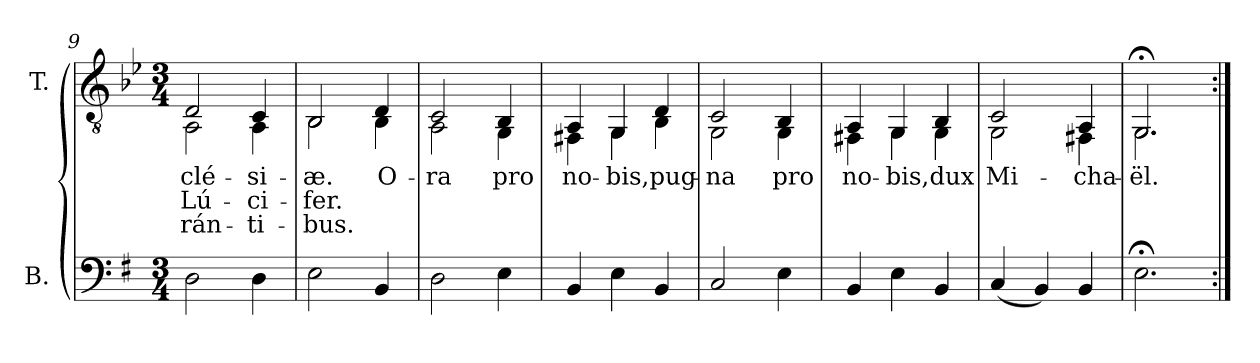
**kern	**kern	**text	**text	**text
*part2	*part1	*part1	*part1	*part1
*staff2	*staff1	*staff1	*staff1	*staff1
*I"B.	*I"T.	*	*	*
!!LO:LB:g=z
*clefF4	*clefGv2	*	*	*
*	*ITrd2c3	*	*	*
*k[f#]	*k[f#]	*	*	*
*e:	*e:	*	*	*
*M3/4	*M3/4	*	*	*
=9	=9	=9	=9	=9
!	!	!LO:LY:b:color=#000000	!	!
*	*^	*	*	*
!	!	!	!LO:LY:b:color=#000000	!LO:LY:b:color=#000000	!LO:LY:b:color=#000000
2Di\	2BBi/	2FF#i\	-clé-	Lú-	-rán-
!	!	!	!LO:LY:b:color=#000000	!	!
!	!	!	!LO:LY:b:color=#000000	!LO:LY:b:color=#000000	!LO:LY:b:color=#000000
4Di\	4AAi/	4FF#i\	-si-	-ci-	-ti-
=10	=10	=10	=10	=10	=10
!	!	!	!LO:LY:b:color=#000000	!	!
!	!	!	!LO:LY:b:color=#000000	!LO:LY:b:color=#000000	!LO:LY:b:color=#000000
2Ei\	2GGi/	2GGi\	-æ.	-fer.	-bus.
!	!	!	!LO:LY:b:color=#000000	!	!
4BBi/	4BBi/	4GGi\	O-	.	.
=11	=11	=11	=11	=11	=11
!	!	!	!LO:LY:b:color=#000000	!	!
2Di\	2AAi/	2FF#i\	-ra	.	.
!	!	!	!LO:LY:b:color=#000000	!	!
4Ei\	4GGi/	4EEi\	pro	.	.
=12	=12	=12	=12	=12	=12
!	!	!	!LO:LY:b:color=#000000	!	!
4BBi/	4FF#i/	4DD#Xi\	no-	.	.
!	!	!	!LO:LY:b:color=#000000	!	!
4Ei\	4EEi/	4EEi\	-bis,	.	.
!	!	!	!LO:LY:b:color=#000000	!	!
4BBi/	4BBi/	4GGi\	pug-	.	.
=13	=13	=13	=13	=13	=13
!	!	!	!LO:LY:b:color=#000000	!	!
2Ci/	2AAi/	2EEi\	-na	.	.
!	!	!	!LO:LY:b:color=#000000	!	!
4Ei\	4GGi/	4EEi\	pro	.	.
=14	=14	=14	=14	=14	=14
!	!	!	!LO:LY:b:color=#000000	!	!
4BBi/	4FF#i/	4DD#Xi\	no-	.	.
!	!	!	!LO:LY:b:color=#000000	!	!
4Ei\	4EEi/	4EEi\	-bis,	.	.
!	!	!	!LO:LY:b:color=#000000	!	!
4BBi/	4GGi/	4EEi\	dux	.	.
=15	=15	=15	=15	=15	=15
!	!	!	!LO:LY:b:color=#000000	!	!
(4Ci/	2AAi/	2EEi\	Mi-	.	.
4BBi/)	.	.	.	.	.
!	!	!	!LO:LY:b:color=#000000	!	!
4BBi/	4FF#i/	4DD#Xi\	-cha-	.	.
=16	=16	=16	=16	=16	=16
!	!	!	!LO:LY:b:color=#000000	!	!
2.E;i\	2.EE;i/	2.EEi\	-ël.	.	.
*	*v	*v	*	*	*
=:|!	=:|!	=:|!	=:|!	=:|!
*-	*-	*-	*-	*-
